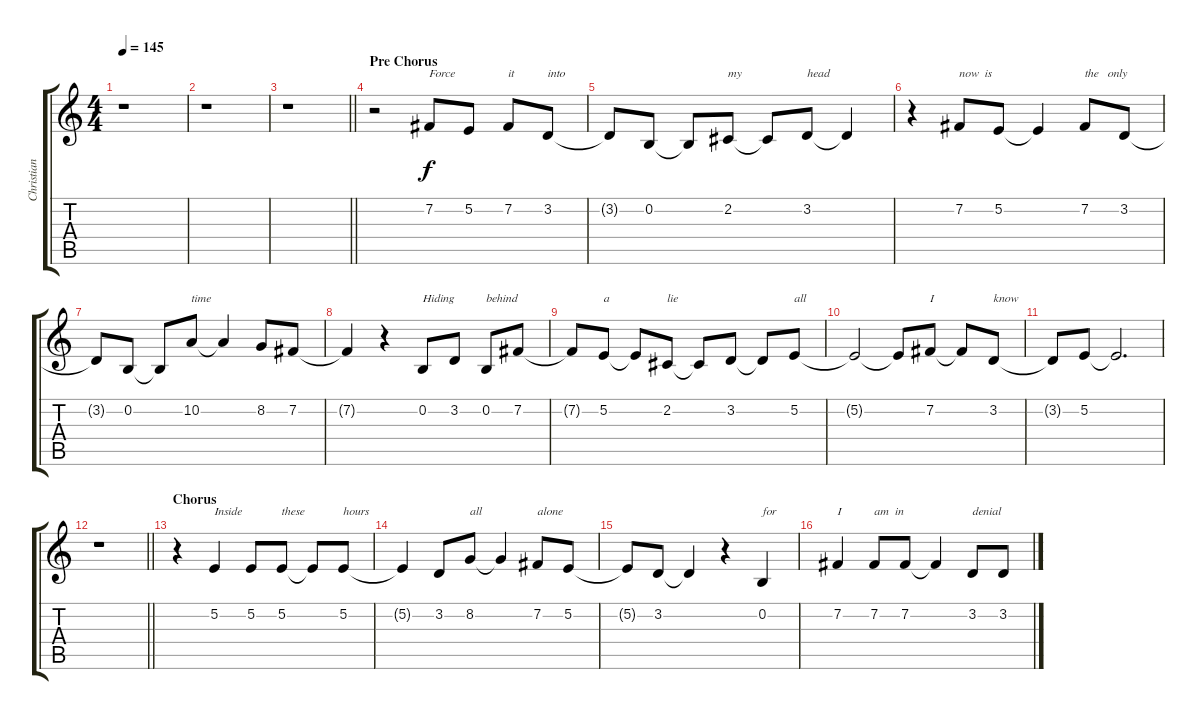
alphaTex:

\track ("Christian Alvestam - vocal" "Christian ") {instrument tenorsax}
\staff {score tabs}
\tuning (E4 B3 G3 D3 A2 E2) {hide}
\ts (4 4)
\tempo 145
\clef g2
\ks aminor
r.1{dy f} |
r.1 |
\barLineRight lightlight
r.1 |
\section ("" "Pre Chorus")
r.2 7.2.8{txt "Force "} 5.2.8 7.2.8{txt "it"} 3.2.8{txt "into"} |
3.2{t}.8 0.2.8 0.2{t}.8 2.2.8{txt "my"} 2.2{t}.8 3.2.8{txt "head"} 3.2{t}.4 |
r.4 7.2.8{txt "now  is"} 5.2.8 5.2{t}.4 7.2.8{txt "the   only"} 3.2.8 |
3.2{t}.8 0.2.8 0.2{t}.8 10.2.8{txt "time"} 10.2{t}.4 8.2.8 7.2.8 |
7.2{t}.4 r.4 0.2.8{txt "Hiding"} 3.2.8 0.2.8{txt "behind"} 7.2.8 |
7.2{t}.8 5.2.8{txt "a"} 5.2{t}.8 2.2.8{txt "lie"} 2.2{t}.8 3.2.8 3.2{t}.8 5.2.8{txt "all"} |
5.2{t}.2 5.2{t}.8 7.2.8{txt "I"} 7.2{t}.8 3.2.8{txt "know"} |
3.2{t}.8 5.2.8 5.2{t}.2{d} |
\barLineRight lightlight
r.1 |
\section ("" "Chorus")
r.4 5.2.4{txt "Inside"} 5.2.8 5.2.8{txt "these"} 5.2{t}.8 5.2.8{txt "hours"} |
5.2{t}.4 3.2.8 8.2.8{txt "all"} 8.2{t}.4 7.2.8{txt "alone"} 5.2.8 |
5.2{t}.8 3.2.8 3.2{t}.4 r.4 0.2.4{txt "for"} |
7.2.4{txt "I "} 7.2.8{txt "am  in"} 7.2.8 7.2{t}.4 3.2.8{txt "denial"} 3.2.8
